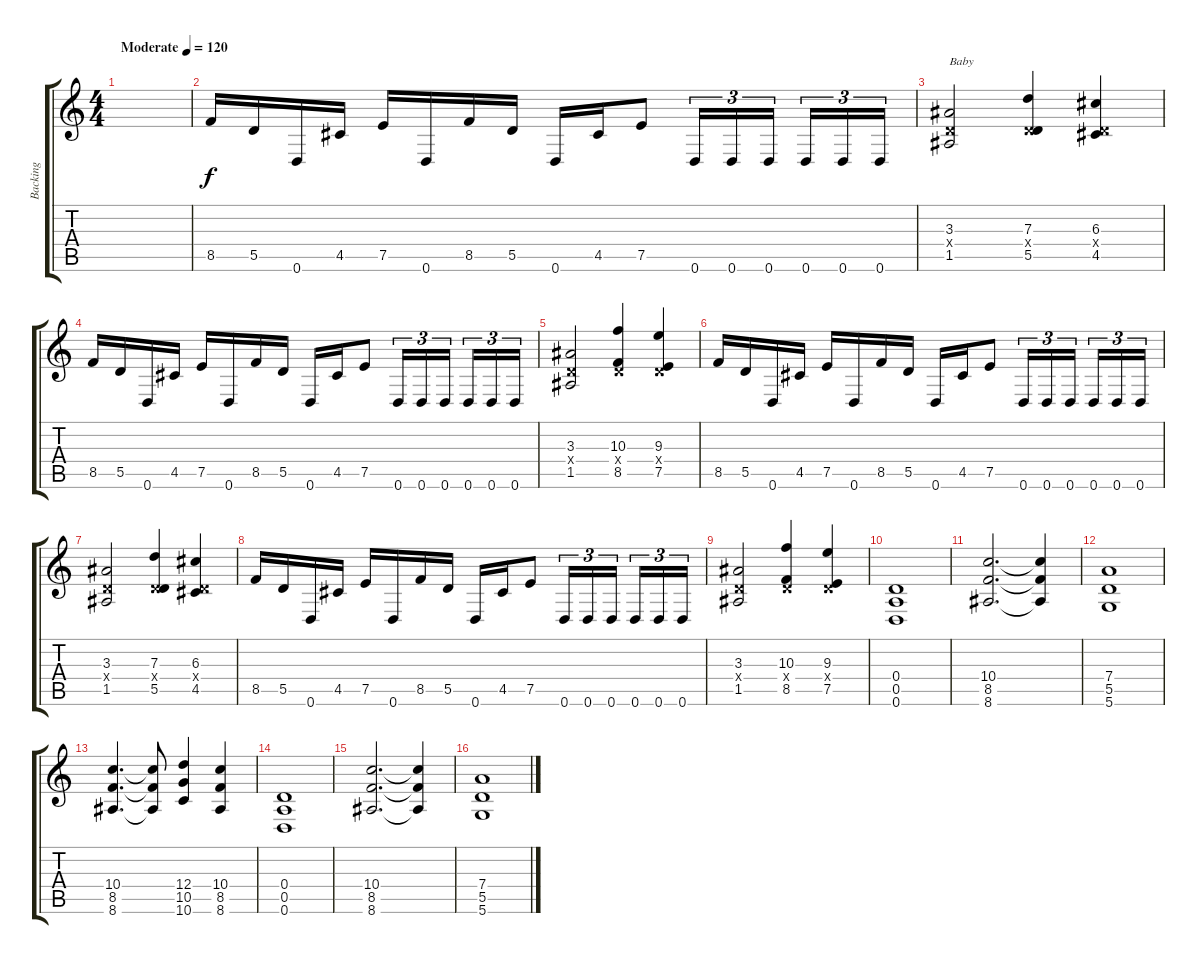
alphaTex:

\track ("Backing" "Backing") {instrument distortionguitar}
\staff {score tabs}
\tuning (E4 B3 G3 D3 A2 D2) {hide}
\ts (4 4)
\tempo (120 "Moderate")
\clef g2
\ks c
|
8.5.16 5.5.16 0.6.16 4.5.16 7.5.16 0.6.16 8.5.16 5.5.16 0.6.16 4.5.16 7.5.8 0.6.16{tu (3 2)} 0.6.16{tu (3 2)} 0.6.16{tu (3 2) beam splitsecondary} 0.6.16{tu (3 2)} 0.6.16{tu (3 2)} 0.6.16{tu (3 2)} |
(3.3 0.4{x} 1.5).2{txt "Baby"} (7.3 0.4{x} 5.5).4 (6.3 0.4{x} 4.5).4 |
8.5.16 5.5.16 0.6.16 4.5.16 7.5.16 0.6.16 8.5.16 5.5.16 0.6.16 4.5.16 7.5.8 0.6.16{tu (3 2)} 0.6.16{tu (3 2)} 0.6.16{tu (3 2) beam splitsecondary} 0.6.16{tu (3 2)} 0.6.16{tu (3 2)} 0.6.16{tu (3 2)} |
(3.3 0.4{x} 1.5).2 (10.3 0.4{x} 8.5).4 (9.3 0.4{x} 7.5).4 |
8.5.16 5.5.16 0.6.16 4.5.16 7.5.16 0.6.16 8.5.16 5.5.16 0.6.16 4.5.16 7.5.8 0.6.16{tu (3 2)} 0.6.16{tu (3 2)} 0.6.16{tu (3 2) beam splitsecondary} 0.6.16{tu (3 2)} 0.6.16{tu (3 2)} 0.6.16{tu (3 2)} |
(3.3 0.4{x} 1.5).2 (7.3 0.4{x} 5.5).4 (6.3 0.4{x} 4.5).4 |
8.5.16 5.5.16 0.6.16 4.5.16 7.5.16 0.6.16 8.5.16 5.5.16 0.6.16 4.5.16 7.5.8 0.6.16{tu (3 2)} 0.6.16{tu (3 2)} 0.6.16{tu (3 2) beam splitsecondary} 0.6.16{tu (3 2)} 0.6.16{tu (3 2)} 0.6.16{tu (3 2)} |
(3.3 0.4{x} 1.5).2 (10.3 0.4{x} 8.5).4 (9.3 0.4{x} 7.5).4 |
(0.4 0.5 0.6).1 |
(10.4 8.5 8.6).2{d} (10.4{t} 8.5{t} 8.6{t}).4 |
(7.4 5.5 5.6).1 |
(10.4 8.5 8.6).4{d} (10.4{t} 8.5{t} 8.6{t}).8 (12.4 10.5 10.6).4 (10.4 8.5 8.6).4 |
(0.4 0.5 0.6).1 |
(10.4 8.5 8.6).2{d} (10.4{t} 8.5{t} 8.6{t}).4 |
(7.4 5.5 5.6).1
